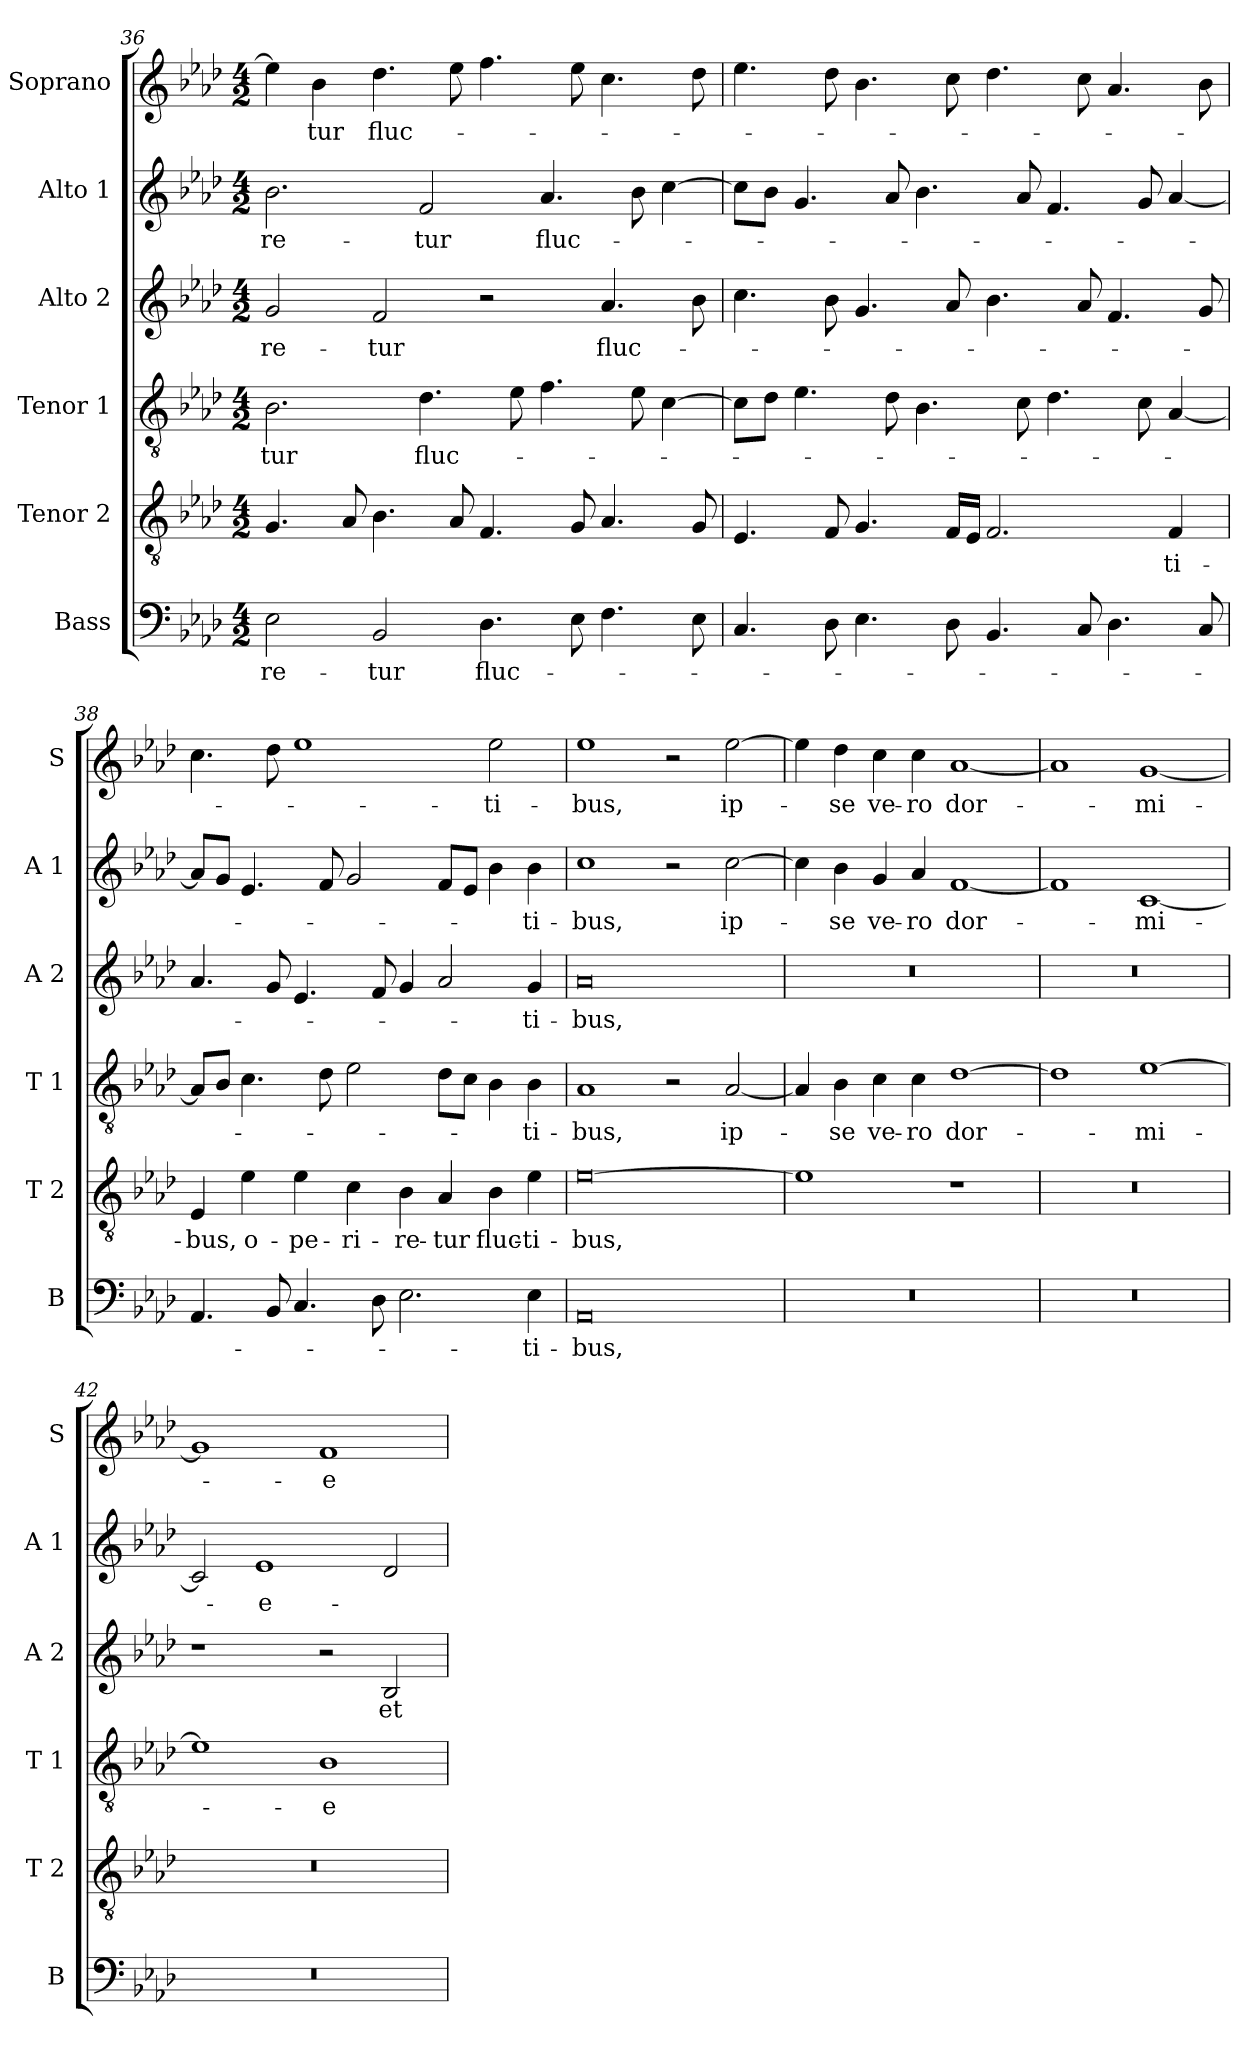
**kern	**text	**kern	**text	**kern	**text	**kern	**text	**kern	**text	**kern	**text
*part6	*part6	*part5	*part5	*part4	*part4	*part3	*part3	*part2	*part2	*part1	*part1
*staff6	*staff6	*staff5	*staff5	*staff4	*staff4	*staff3	*staff3	*staff2	*staff2	*staff1	*staff1
*I"Bass	*	*I"Tenor 2	*	*I"Tenor 1	*	*I"Alto 2	*	*I"Alto 1	*	*I"Soprano	*
*I'B	*	*I'T 2	*	*I'T 1	*	*I'A 2	*	*I'A 1	*	*I'S	*
*clefF4	*	*clefGv2	*	*clefGv2	*	*clefG2	*	*clefG2	*	*clefG2	*
*k[b-e-a-d-]	*	*k[b-e-a-d-]	*	*k[b-e-a-d-]	*	*k[b-e-a-d-]	*	*k[b-e-a-d-]	*	*k[b-e-a-d-]	*
*A-:	*	*A-:	*	*A-:	*	*A-:	*	*A-:	*	*A-:	*
*M4/2	*	*M4/2	*	*M4/2	*	*M4/2	*	*M4/2	*	*M4/2	*
=36	=36	=36	=36	=36	=36	=36	=36	=36	=36	=36	=36
!	!LO:LY:b	!	!	!	!LO:LY:b	!	!LO:LY:b	!	!LO:LY:b	!	!
2E-\	-re-	4.G/	.	2.B-\	-tur	2g/	-re-	2.b-\	-re-	4ee-\]	.
!	!	!	!	!	!	!	!	!	!	!	!LO:LY:b
.	.	.	.	.	.	.	.	.	.	4b-\	-tur
.	.	8A-/	.	.	.	.	.	.	.	.	.
!	!LO:LY:b	!	!	!	!	!	!LO:LY:b	!	!	!	!LO:LY:b
2BB-/	-tur	4.B-\	.	.	.	2f/	-tur	.	.	4.dd-\	fluc-
!	!	!	!	!	!LO:LY:b	!	!	!	!LO:LY:b	!	!
.	.	.	.	4.d-\	fluc-	.	.	2f/	-tur	.	.
.	.	8A-/	.	.	.	.	.	.	.	8ee-\	.
!	!LO:LY:b	!	!	!	!	!	!	!	!	!	!
4.D-\	fluc-	4.F/	.	.	.	2r	.	.	.	4.ff\	.
.	.	.	.	8e-\	.	.	.	.	.	.	.
!	!	!	!	!	!	!	!	!	!LO:LY:b	!	!
.	.	.	.	4.f\	.	.	.	4.a-/	fluc-	.	.
8E-\	.	8G/	.	.	.	.	.	.	.	8ee-\	.
!	!	!	!	!	!	!	!LO:LY:b	!	!	!	!
4.F\	.	4.A-/	.	.	.	4.a-/	fluc-	.	.	4.cc\	.
.	.	.	.	8e-\	.	.	.	8b-\	.	.	.
.	.	.	.	[4c\	.	.	.	[4cc\	.	.	.
8E-\	.	8G/	.	.	.	8b-\	.	.	.	8dd-\	.
!!LO:LB:g=z
=37	=37	=37	=37	=37	=37	=37	=37	=37	=37	=37	=37
4.C/	.	4.E-/	.	8c\L]	.	4.cc\	.	8cc\L]	.	4.ee-\	.
.	.	.	.	8d-\J	.	.	.	8b-\J	.	.	.
.	.	.	.	4.e-\	.	.	.	4.g/	.	.	.
8D-\	.	8F/	.	.	.	8b-\	.	.	.	8dd-\	.
4.E-\	.	4.G/	.	.	.	4.g/	.	.	.	4.b-\	.
.	.	.	.	8d-\	.	.	.	8a-/	.	.	.
.	.	.	.	4.B-\	.	.	.	4.b-\	.	.	.
8D-\	.	16F/LL	.	.	.	8a-/	.	.	.	8cc\	.
.	.	16E-/JJ	.	.	.	.	.	.	.	.	.
4.BB-/	.	2.F/	.	.	.	4.b-\	.	.	.	4.dd-\	.
.	.	.	.	8c\	.	.	.	8a-/	.	.	.
.	.	.	.	4.d-\	.	.	.	4.f/	.	.	.
8C/	.	.	.	.	.	8a-/	.	.	.	8cc\	.
4.D-\	.	.	.	.	.	4.f/	.	.	.	4.a-/	.
.	.	.	.	8c\	.	.	.	8g/	.	.	.
!	!	!	!LO:LY:b	!	!	!	!	!	!	!	!
.	.	4F/	-ti-	[4A-/	.	.	.	[4a-/	.	.	.
8C/	.	.	.	.	.	8g/	.	.	.	8b-\	.
=38	=38	=38	=38	=38	=38	=38	=38	=38	=38	=38	=38
!	!	!	!LO:LY:b	!	!	!	!	!	!	!	!
4.AA-/	.	4E-/	-bus,	8A-/L]	.	4.a-/	.	8a-/L]	.	4.cc\	.
.	.	.	.	8B-/J	.	.	.	8g/J	.	.	.
!	!	!	!LO:LY:b	!	!	!	!	!	!	!	!
.	.	4e-\	o-	4.c\	.	.	.	4.e-/	.	.	.
8BB-/	.	.	.	.	.	8g/	.	.	.	8dd-\	.
!	!	!	!LO:LY:b	!	!	!	!	!	!	!	!
4.C/	.	4e-\	-pe-	.	.	4.e-/	.	.	.	1ee-	.
.	.	.	.	8d-\	.	.	.	8f/	.	.	.
!	!	!	!LO:LY:b	!	!	!	!	!	!	!	!
.	.	4c\	-ri-	2e-\	.	.	.	2g/	.	.	.
8D-\	.	.	.	.	.	8f/	.	.	.	.	.
!	!	!	!LO:LY:b	!	!	!	!	!	!	!	!
2.E-\	.	4B-\	-re-	.	.	4g/	.	.	.	.	.
!	!	!	!LO:LY:b	!	!	!	!	!	!	!	!
.	.	4A-/	-tur	8d-\L	.	2a-/	.	8f/L	.	.	.
.	.	.	.	8c\J	.	.	.	8e-/J	.	.	.
!	!	!	!LO:LY:b	!	!	!	!	!	!	!	!LO:LY:b
.	.	4B-\	fluc-	4B-\	.	.	.	4b-\	.	2ee-\	-ti-
!	!LO:LY:b	!	!LO:LY:b	!	!LO:LY:b	!	!LO:LY:b	!	!LO:LY:b	!	!
4E-\	-ti-	4e-\	-ti-	4B-\	-ti-	4g/	-ti-	4b-\	-ti-	.	.
=39	=39	=39	=39	=39	=39	=39	=39	=39	=39	=39	=39
!	!LO:LY:b	!	!LO:LY:b	!	!LO:LY:b	!	!LO:LY:b	!	!LO:LY:b	!	!LO:LY:b
0AA-	-bus,	[0e-	-bus,	1A-	-bus,	0a-	-bus,	1cc	-bus,	1ee-	-bus,
.	.	.	.	2r	.	.	.	2r	.	2r	.
!	!	!	!	!	!LO:LY:b	!	!	!	!LO:LY:b	!	!LO:LY:b
.	.	.	.	[2A-/	ip-	.	.	[2cc\	ip-	[2ee-\	ip-
=40	=40	=40	=40	=40	=40	=40	=40	=40	=40	=40	=40
0r	.	1e-]	.	4A-/]	.	0r	.	4cc\]	.	4ee-\]	.
!	!	!	!	!	!LO:LY:b	!	!	!	!LO:LY:b	!	!LO:LY:b
.	.	.	.	4B-\	-se	.	.	4b-\	-se	4dd-\	-se
!	!	!	!	!	!LO:LY:b	!	!	!	!LO:LY:b	!	!LO:LY:b
.	.	.	.	4c\	ve-	.	.	4g/	ve-	4cc\	ve-
!	!	!	!	!	!LO:LY:b	!	!	!	!LO:LY:b	!	!LO:LY:b
.	.	.	.	4c\	-ro	.	.	4a-/	-ro	4cc\	-ro
!	!	!	!	!	!LO:LY:b	!	!	!	!LO:LY:b	!	!LO:LY:b
.	.	1r	.	[1d-	dor-	.	.	[1f	dor-	[1a-	dor-
!!LO:LB:g=z
=41	=41	=41	=41	=41	=41	=41	=41	=41	=41	=41	=41
0r	.	0r	.	1d-]	.	0r	.	1f]	.	1a-]	.
!	!	!	!	!	!LO:LY:b	!	!	!	!LO:LY:b	!	!LO:LY:b
.	.	.	.	[1e-	-mi-	.	.	[1c	-mi-	[1g	-mi-
=42	=42	=42	=42	=42	=42	=42	=42	=42	=42	=42	=42
0r	.	0r	.	1e-]	.	1r	.	2c/]	.	1g]	.
!	!	!	!	!	!	!	!	!	!LO:LY:b	!	!
.	.	.	.	.	.	.	.	1e-	-e-	.	.
!	!	!	!	!	!LO:LY:b	!	!	!	!	!	!LO:LY:b
.	.	.	.	1B-	-e-	2r	.	.	.	1f	-e-
!	!	!	!	!	!	!	!LO:LY:b	!	!	!	!
.	.	.	.	.	.	2B-/	et	2d-/	.	.	.
=	=	=	=	=	=	=	=	=	=	=	=
*-	*-	*-	*-	*-	*-	*-	*-	*-	*-	*-	*-
